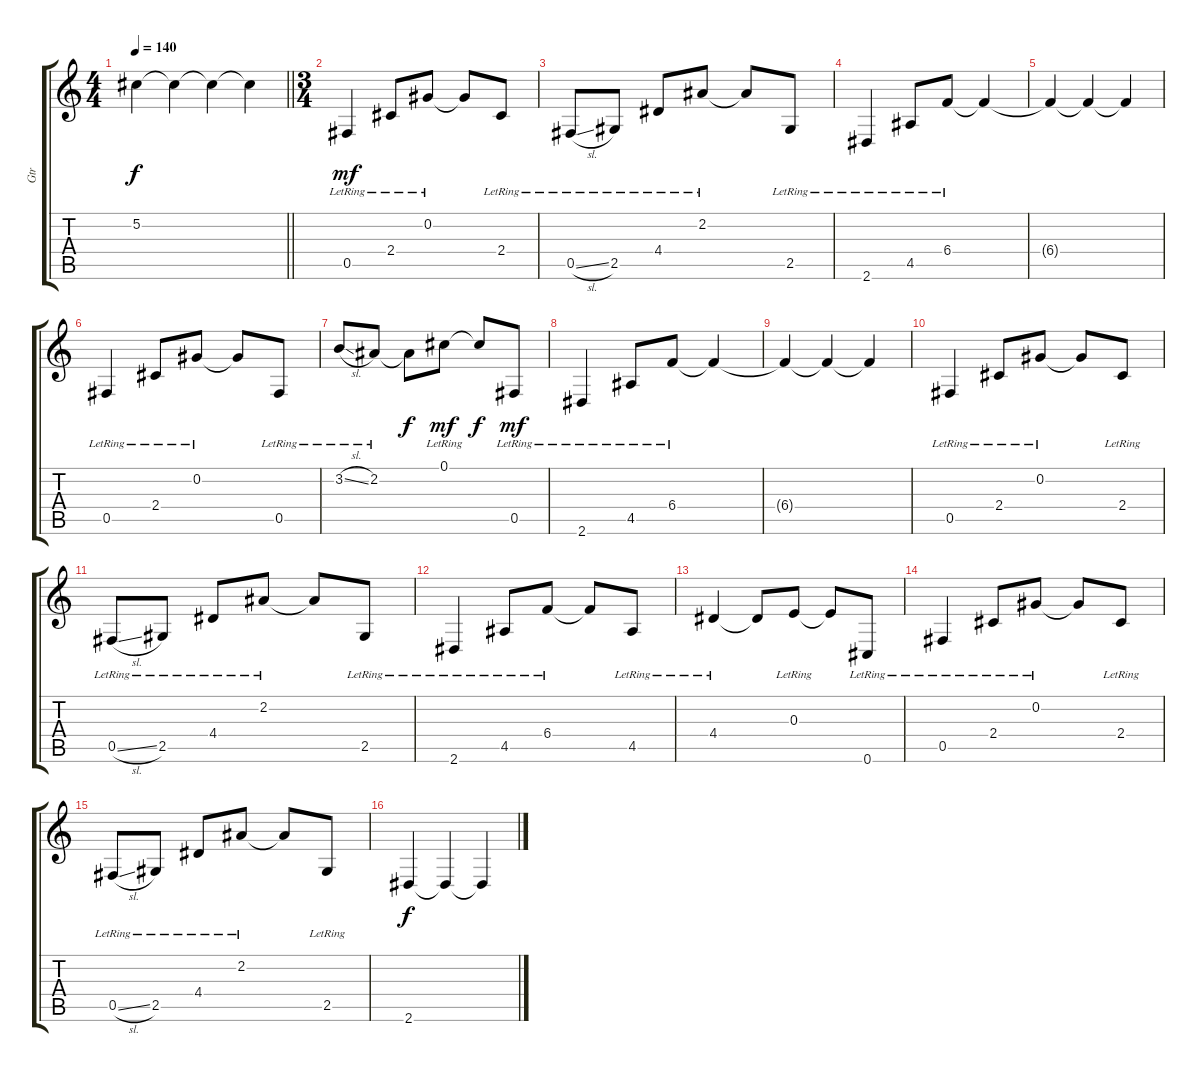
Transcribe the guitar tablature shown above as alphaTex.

\track ("Gtr" "Gtr") {instrument distortionguitar}
\staff {score tabs}
\tuning (Db4 Ab3 E3 B2 Gb2 Db2) {hide}
\ts (4 4)
\tempo 140
\clef g2
\barLineRight lightlight
\ks c
5.2{t}.4{dy f} 5.2{t}.4 5.2{t}.4 5.2{t}.4 |
\ts (3 4)
0.5{lr}.4{dy mf} 2.4{lr}.8 0.2{lr}.8 0.2{t}.8 2.4{lr}.8 |
0.5{sl lr}.8 2.5{lr}.8 4.4{lr}.8 2.2{lr}.8 2.2{t}.8 2.5{lr}.8 |
2.6{lr}.4 4.5{lr}.8 6.4{lr}.8 6.4{t}.4 |
6.4{t}.4 6.4{t}.4 6.4{t}.4 |
0.5{lr}.4 2.4{lr}.8 0.2{lr}.8 0.2{t}.8 0.5{lr}.8 |
3.2{sl lr}.8 2.2{lr}.8 2.2{t}.8{dy f} 0.1{lr}.8{dy mf} 0.1{t}.8{dy f} 0.5{lr}.8{dy mf} |
2.6{lr}.4 4.5{lr}.8 6.4{lr}.8 6.4{t}.4 |
6.4{t}.4 6.4{t}.4 6.4{t}.4 |
0.5{lr}.4 2.4{lr}.8 0.2{lr}.8 0.2{t}.8 2.4{lr}.8 |
0.5{sl lr}.8 2.5{lr}.8 4.4{lr}.8 2.2{lr}.8 2.2{t}.8 2.5{lr}.8 |
2.6{lr}.4 4.5{lr}.8 6.4{lr}.8 6.4{t}.8 4.5{lr}.8 |
4.4{lr}.4 4.4{t}.8 0.3{lr}.8 0.3{t}.8 0.6{lr}.8 |
0.5{lr}.4 2.4{lr}.8 0.2{lr}.8 0.2{t}.8 2.4{lr}.8 |
0.5{sl lr}.8 2.5{lr}.8 4.4{lr}.8 2.2{lr}.8 2.2{t}.8 2.5{lr}.8 |
2.6.4{dy f} 2.6{t}.4 2.6{t}.4
